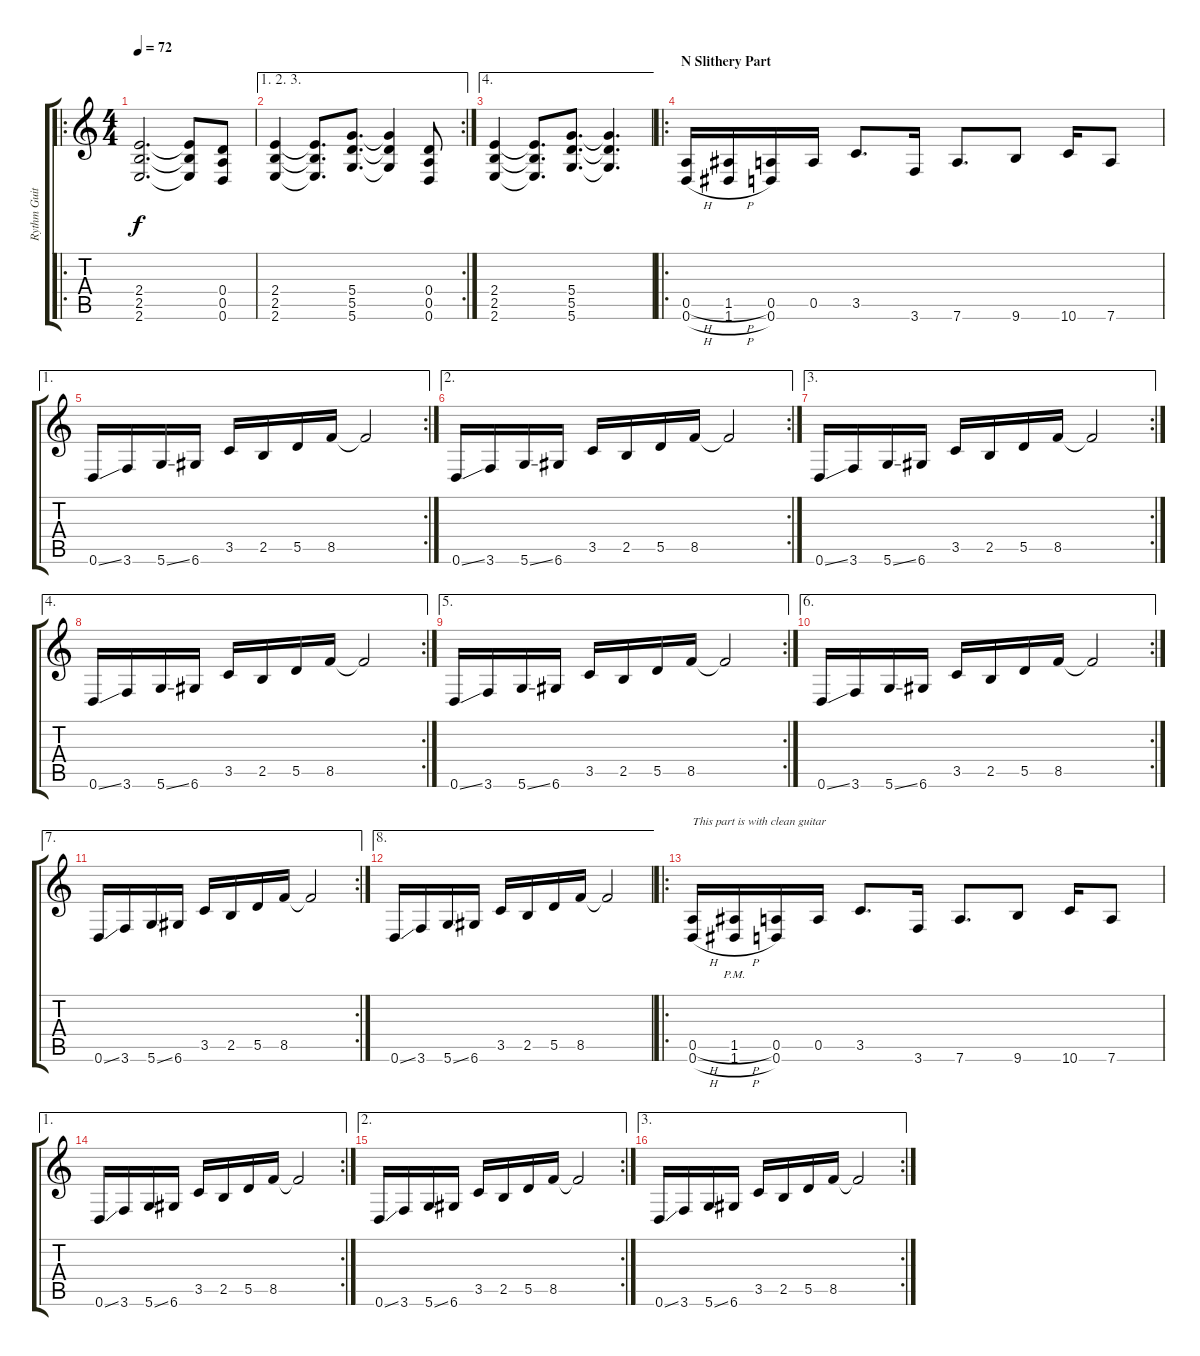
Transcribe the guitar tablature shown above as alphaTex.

\track ("Rythm Guitar" "Rythm Guit") {instrument overdrivenguitar}
\staff {score tabs}
\tuning (E4 A3 F3 D3 A2 D2) {hide}
\ro
\ts (4 4)
\tempo 72
\clef g2
\ks c
(2.4 2.5 2.6).2{d dy f} (2.4{t} 2.5{t} 2.6{t}).8 (0.4 0.5 0.6).8 |
\ae (1 2 3)
\rc 2
(2.4 2.5 2.6).4 (2.4{t} 2.5{t} 2.6{t}).8{d} (5.4 5.5 5.6).8{d} (5.4{t} 5.5{t} 5.6{t}).4 (0.4 0.5 0.6).8 |
\ae 4
(2.4 2.5 2.6).4 (2.4{t} 2.5{t} 2.6{t}).8{d} (5.4 5.5 5.6).8{d} (5.4{t} 5.5{t} 5.6{t}).4{d} |
\ro
\section ("" "N Slithery Part")
(0.5{h} 0.6{h}).16 (1.5{h} 1.6{h}).16 (0.5 0.6).16 0.5.16 3.5.8{d} 3.6.16 7.6.8{d} 9.6.8 10.6.16 7.6.8 |
\ae 1
\rc 2
0.6{ss}.16 3.6.16 5.6{ss}.16 6.6.16 3.5.16 2.5.16 5.5.16 8.5.16 8.5{t}.2 |
\ae 2
\rc 2
0.6{ss}.16 3.6.16 5.6{ss}.16 6.6.16 3.5.16 2.5.16 5.5.16 8.5.16 8.5{t}.2 |
\ae 3
\rc 2
0.6{ss}.16 3.6.16 5.6{ss}.16 6.6.16 3.5.16 2.5.16 5.5.16 8.5.16 8.5{t}.2 |
\ae 4
\rc 2
0.6{ss}.16 3.6.16 5.6{ss}.16 6.6.16 3.5.16 2.5.16 5.5.16 8.5.16 8.5{t}.2 |
\ae 5
\rc 2
0.6{ss}.16 3.6.16 5.6{ss}.16 6.6.16 3.5.16 2.5.16 5.5.16 8.5.16 8.5{t}.2 |
\ae 6
\rc 2
0.6{ss}.16 3.6.16 5.6{ss}.16 6.6.16 3.5.16 2.5.16 5.5.16 8.5.16 8.5{t}.2 |
\ae 7
\rc 2
0.6{ss}.16 3.6.16 5.6{ss}.16 6.6.16 3.5.16 2.5.16 5.5.16 8.5.16 8.5{t}.2 |
\ae 8
0.6{ss}.16 3.6.16 5.6{ss}.16 6.6.16 3.5.16 2.5.16 5.5.16 8.5.16 8.5{t}.2 |
\ro
(0.5{h} 0.6{h}).16{txt "This part is with clean guitar"} (1.5{h} 1.6{h pm}).16 (0.5 0.6).16 0.5.16 3.5.8{d} 3.6.16 7.6.8{d} 9.6.8 10.6.16 7.6.8 |
\ae 1
\rc 2
0.6{ss}.16 3.6.16 5.6{ss}.16 6.6.16 3.5.16 2.5.16 5.5.16 8.5.16 8.5{t}.2 |
\ae 2
\rc 2
0.6{ss}.16 3.6.16 5.6{ss}.16 6.6.16 3.5.16 2.5.16 5.5.16 8.5.16 8.5{t}.2 |
\ae 3
\rc 2
0.6{ss}.16 3.6.16 5.6{ss}.16 6.6.16 3.5.16 2.5.16 5.5.16 8.5.16 8.5{t}.2
